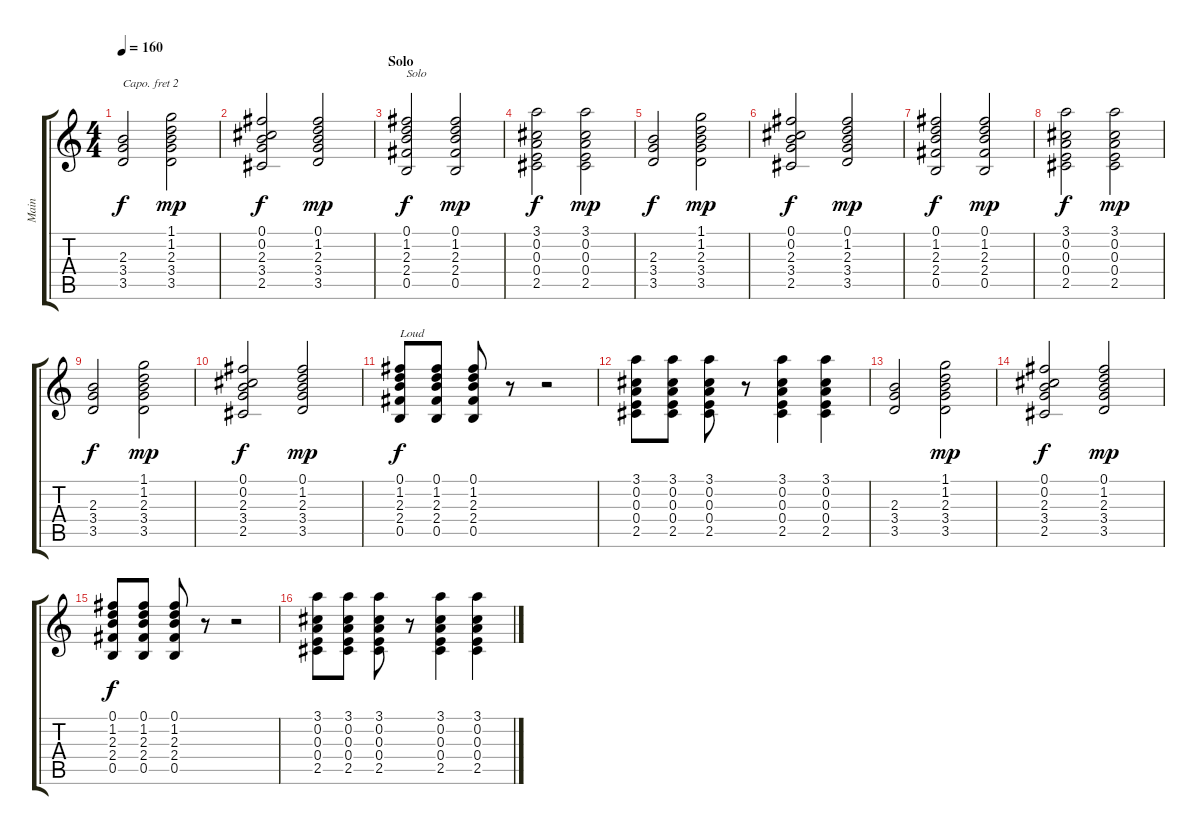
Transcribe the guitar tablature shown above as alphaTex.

\track ("Main" "Main") {instrument acousticguitarsteel}
\staff {score tabs}
\capo 2
\tuning (E4 B3 G3 D3 A2 E2) {hide}
\ts (4 4)
\tempo 160
\clef g2
\ks c
(2.3 3.4 3.5).2{dy f} (1.1 1.2 2.3 3.4 3.5).2{dy mp} |
(0.1 0.2 2.3 3.4 2.5).2{dy f} (0.1 1.2 2.3 3.4 3.5).2{dy mp} |
\section ("" "Solo")
(0.1 1.2 2.3 2.4 0.5).2{txt "Solo" dy f} (0.1 1.2 2.3 2.4 0.5).2{dy mp} |
(3.1 0.2 0.3 0.4 2.5).2{dy f} (3.1 0.2 0.3 0.4 2.5).2{dy mp} |
(2.3 3.4 3.5).2{dy f} (1.1 1.2 2.3 3.4 3.5).2{dy mp} |
(0.1 0.2 2.3 3.4 2.5).2{dy f} (0.1 1.2 2.3 3.4 3.5).2{dy mp} |
(0.1 1.2 2.3 2.4 0.5).2{dy f} (0.1 1.2 2.3 2.4 0.5).2{dy mp} |
(3.1 0.2 0.3 0.4 2.5).2{dy f} (3.1 0.2 0.3 0.4 2.5).2{dy mp} |
(2.3 3.4 3.5).2{dy f} (1.1 1.2 2.3 3.4 3.5).2{dy mp} |
(0.1 0.2 2.3 3.4 2.5).2{dy f} (0.1 1.2 2.3 3.4 3.5).2{dy mp} |
(0.1 1.2 2.3 2.4 0.5).8{txt "Loud" dy f volume 12} (0.1 1.2 2.3 2.4 0.5).8 (0.1 1.2 2.3 2.4 0.5).8 r.8 r.2 |
(3.1 0.2 0.3 0.4 2.5).8 (3.1 0.2 0.3 0.4 2.5).8 (3.1 0.2 0.3 0.4 2.5).8 r.8 (3.1 0.2 0.3 0.4 2.5).4 (3.1 0.2 0.3 0.4 2.5).4 |
(2.3 3.4 3.5).2 (1.1 1.2 2.3 3.4 3.5).2{dy mp} |
(0.1 0.2 2.3 3.4 2.5).2{dy f} (0.1 1.2 2.3 3.4 3.5).2{dy mp} |
(0.1 1.2 2.3 2.4 0.5).8{dy f} (0.1 1.2 2.3 2.4 0.5).8 (0.1 1.2 2.3 2.4 0.5).8 r.8 r.2 |
(3.1 0.2 0.3 0.4 2.5).8 (3.1 0.2 0.3 0.4 2.5).8 (3.1 0.2 0.3 0.4 2.5).8 r.8 (3.1 0.2 0.3 0.4 2.5).4 (3.1 0.2 0.3 0.4 2.5).4
